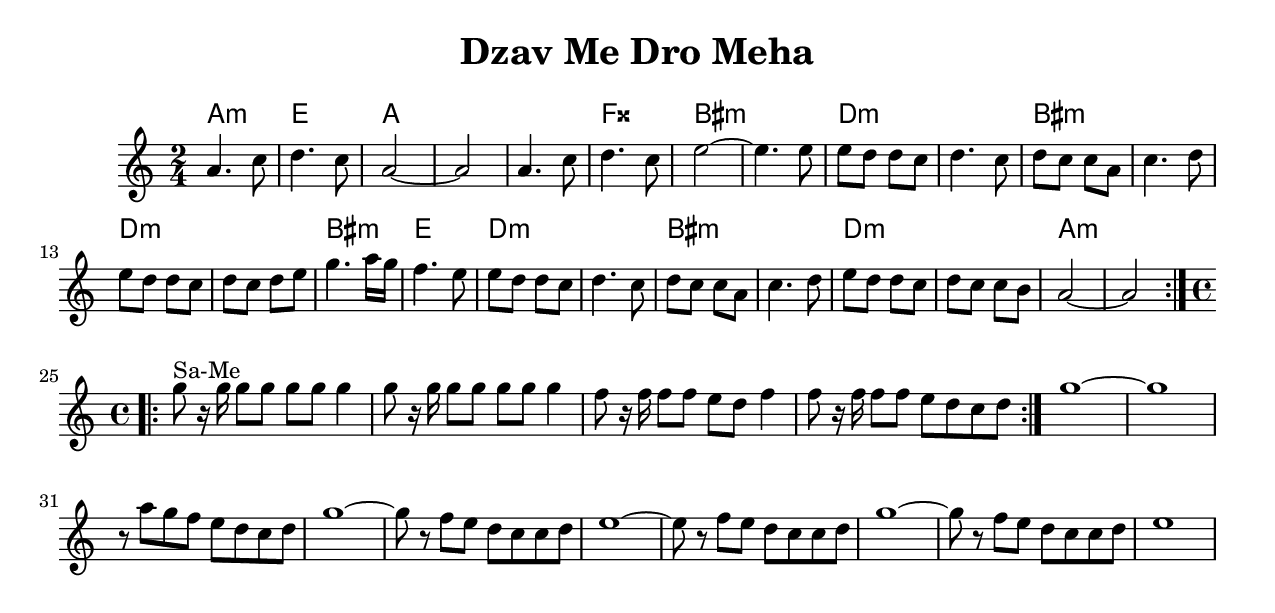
\version "2.18.0"
\include "english.ly"
\paper{
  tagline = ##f
  print-all-headers = ##t
  #(set-paper-size "letter")
}
date = #(strftime "%d-%m-%Y" (localtime (current-time)))

%\markup{ \italic{ " Updated " \date  }  }

%\markup{ Got something to say? }

%#################################### Melody ########################
melody = \relative c'' {
  \clef treble
  \key a \minor
  \time 2/4

  %\partial 16*3 a16 d f   %lead in notes


  %\alternative { { }{ } }

  \repeat volta 2{
    a4. c8
    d4.  c8
    a2~
    a2

    a4. c8
    d4.  c8
    e2~
    e4. e8

    e8 d d c
    d4. c8|
    d8 c c a
    c4. d8

    e8 d d c
    d8 c d  e %
    g4. a16 g|
    f4. e8|

    e8 d d c
    d4. c8|
    d8 c c a
    c4. d8

    e8 d d c
    d c c b

    a2~a2|
  }
  % \alternative { { }{ } }
  %2nd tune
  \time 4/4
  \break
  \repeat volta 2{
    g'8 ^"Sa-Me"r16 g  g8 g g g g4|
    g8 r16 g  g8 g g g g4|
    f8 r16 f f8 f e d f4|
    f8 r16 f f8 f e d c d|
  }

  g1 ~
  g1
  r8 a g f e d c d|
  %af8 g f ef ef f g4~
  g1 ~


  g8 r8 f e d c c d~|
  e1~

  e8 r8 f e d c c d~|
  g1~

  g8 r8 f e d c c d~|%?
  e1
}
%################################# Lyrics #####################
%\addlyrics{  }
%################################# Chords #######################
harmonies = \chordmode {
  a2:m
  e2
  a2
  s2*2
  fss2%%?
  bs2:m
  s2
  d2:m
  s2
  bs2:m   %11
  s2

  d2:m
  s2
  bs2:m
  e2

  d2:m
  s2
  bs2:m
  s2
  d2:m
  s2
  a2:m

  %Sa-me

}

\score {
  <<
    \new ChordNames {
      \set chordChanges = ##t

      \harmonies
    }
    \new Staff
    \melody
  >>
  \header{
    title= "Dzav Me Dro Meha"
    subtitle=""
    composer= ""
    instrument =""
    arranger= ""
  }
  \layout{indent = 1.0\cm}
  \midi {
    \tempo 4 = 120

    % \midi { }
  }
}
%{
% more verses:
\markup{}
\markup {
  \fill-line {
    \hspace #0.1 % distance from left margin
    \column {
      \line { "1."
	\column {
	  ""
	}
      }
      \hspace #0.2 % vertical distance between verses
      \line { "2."
	\column {
	 ""
	}
      }
    }
    \hspace #0.1  % horiz. distance between columns
    \column {
      \line { "3."
	\column {
	  ""
	}
      }
      \hspace #0.2 % distance between verses
      \line { "4."
	\column {
	 ""
	}
      }
    }
    \hspace #0.1 % distance to right margin
  }
}

%}
